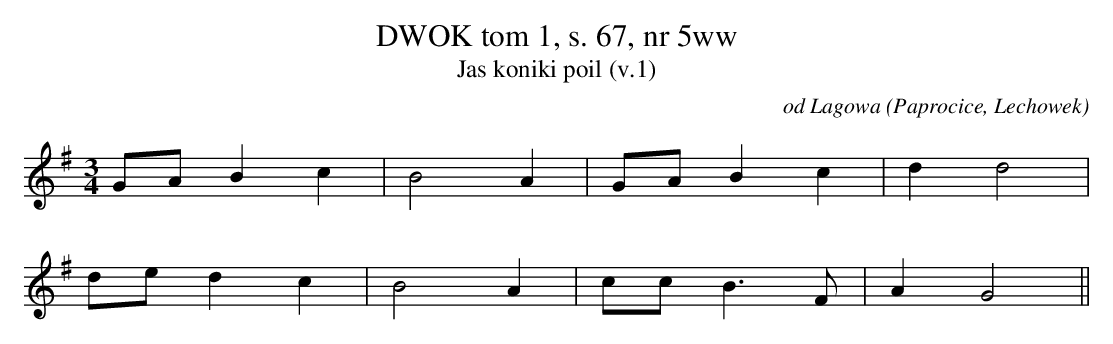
X:1
T: DWOK tom 1, s. 67, nr 5ww
T: Jas koniki poil (v.1)
O: od Lagowa (Paprocice, Lechowek)
M: 3/4
L: 1/8
K: G
GAB2c2 | B4A2 | GAB2c2 | d2d4 |
ded2c2 | B4A2 | ccB3F | A2G4||
